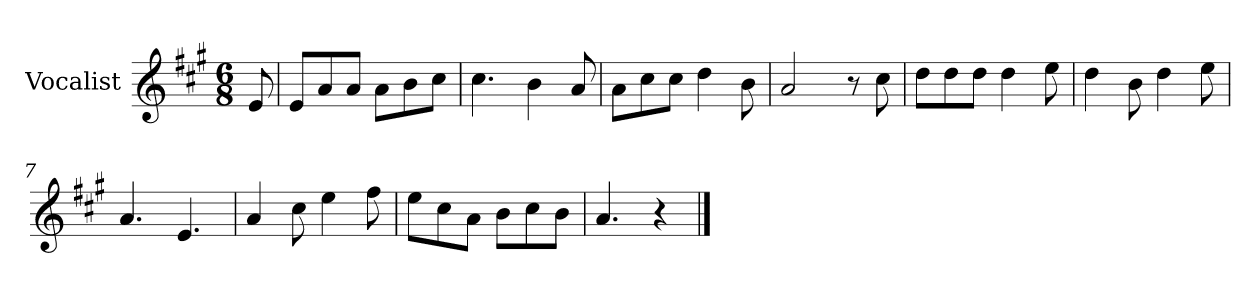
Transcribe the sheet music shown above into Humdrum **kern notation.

**kern
*part1
*staff1
*I"Vocalist
*k[f#c#g#]
*A:
*M6/8
=
8e
=1
8eL
8a
8aJ
8aL
8b
8cc#J
=2
4.cc#
4b
8a
=3
8aL
8cc#
8cc#J
4dd
8b
=4
2a
8r
8cc#
=5
8ddL
8dd
8ddJ
4dd
8ee
=6
4dd
8b
4dd
8ee
=7
4.a
4.e
=8
4a
8cc#
4ee
8ff#
=9
8eeL
8cc#
8aJ
8bL
8cc#
8bJ
=10
4.a
4r
==
*-
